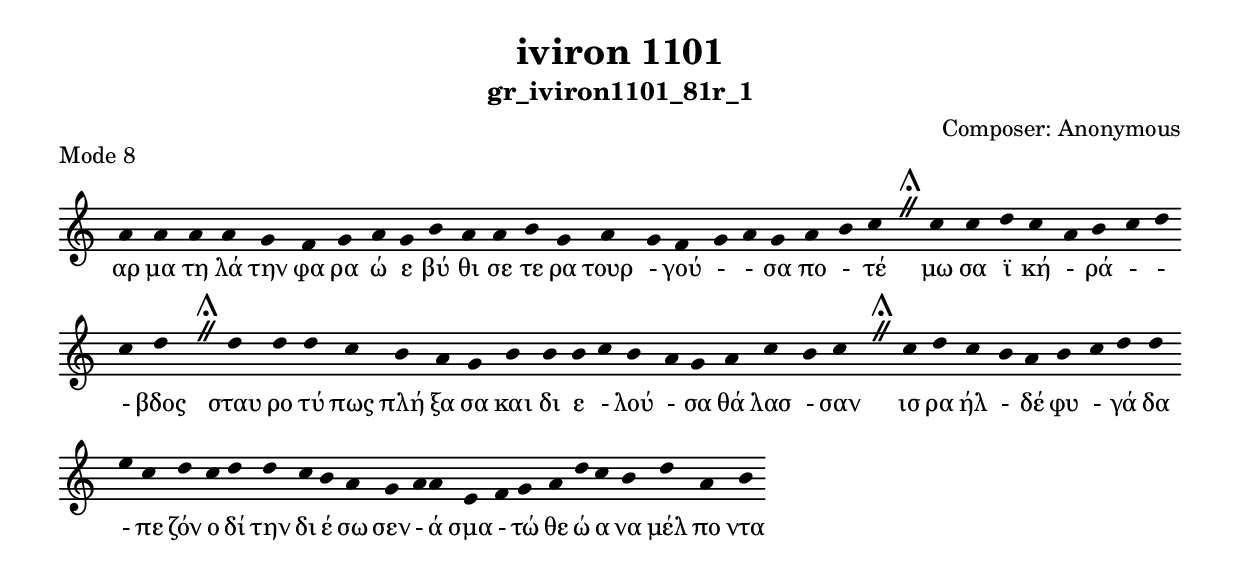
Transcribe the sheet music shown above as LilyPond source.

\include "gregorian.ly"

	\header {
 	  title = "iviron 1101"
	  subtitle = "gr_iviron1101_81r_1"
	  composer = "Composer: Αnonymous"
	  piece = "Mode 8"
	}

	chant = {
	  a'4 a'4 a'4 a'4 g'4 f'4 g'4 a'4 g'4 b'4 a'4 a'4 b'4 g'4 a'4 g'4 f'4 g'4 a'4 g'4 a'4 b'4 c''4 \divisioMaior
 c''4 c''4 d''4 c''4 a'4 b'4 c''4 d''4 c''4 d''4 \divisioMaior
 d''4 d''4 d''4 c''4 b'4 a'4 g'4 b'4 b'4 b'4 c''4 b'4 a'4 g'4 a'4 c''4 b'4 c''4 \divisioMaior
 c''4 d''4 c''4 b'4 a'4 b'4 c''4 d''4 d''4 e''4 c''4 d''4 c''4 d''4 d''4 c''4 b'4 a'4 g'4 a'4 a'4 e'4 f'4 g'4 a'4 d''4 c''4 b'4 d''4 a'4 b'4\finalis
	}

	verba = \lyricmode {αρ μα τη λά την φα ρα ώ ε βύ θι σε τε ρα τουρ - γού -  - σα πο - τέ 
μω σα ϊ κή - ρά -  -  - βδος 
σταυ ρο τύ πως πλή ξα σα και δι ε - λού - σα θά λασ - σαν 
ισ ρα ήλ - δέ φυ - γά δα - πε ζόν ο δί την δι έ σω σεν - ά σμα - τώ θε ώ α να μέλ πο ντα 
	}


	\score {
	  \new Staff <<
	  \new Voice = "melody" \chant
	  \new Lyrics = "one" \lyricsto melody \verba
	  >>
	  \layout {
	    \context {
	      \Staff
	      \remove "Time_signature_engraver"
	      \remove "Bar_engraver"
	    }
	    \context {
	      \Voice
	      \remove "Stem_engraver"
	    }
	  }
	}